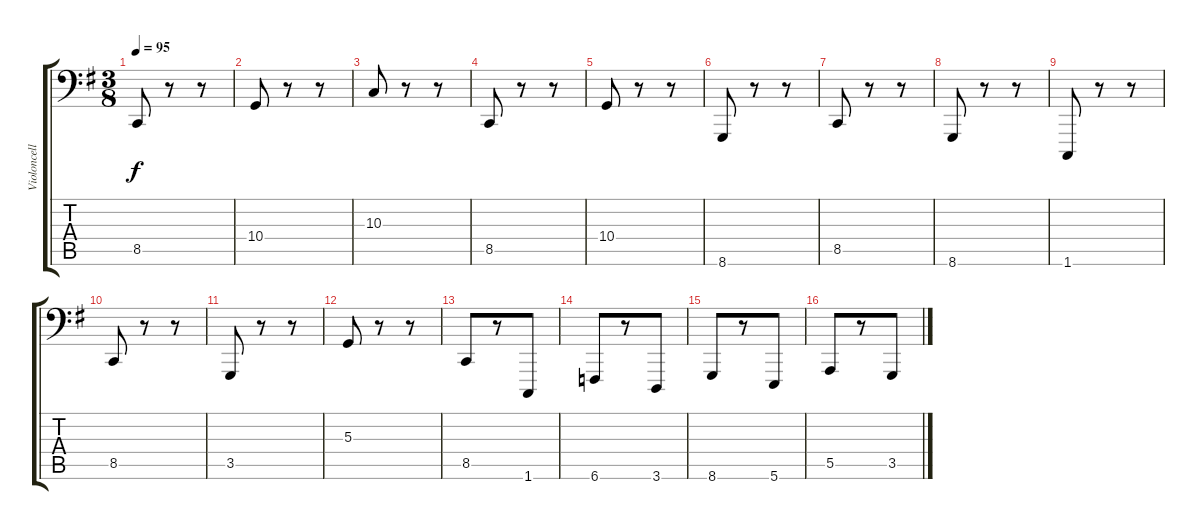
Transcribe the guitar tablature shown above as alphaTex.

\track ("Violoncello" "Violoncell") {instrument cello}
\staff {score tabs}
\tuning (C3 G2 D2 A1 E1 B0) {hide}
\ts (3 8)
\tempo 95
\clef f4
\ks g
8.5.8{dy f} r.8 r.8 |
10.4.8 r.8 r.8 |
10.3.8 r.8 r.8 |
8.5.8 r.8 r.8 |
10.4.8 r.8 r.8 |
8.6.8 r.8 r.8 |
8.5.8 r.8 r.8 |
8.6.8 r.8 r.8 |
1.6.8 r.8 r.8 |
8.5.8 r.8 r.8 |
3.5.8 r.8 r.8 |
5.3.8 r.8 r.8 |
8.5.8 r.8 1.6.8 |
6.6.8 r.8 3.6.8 |
8.6.8 r.8 5.6.8 |
5.5.8 r.8 3.5.8
